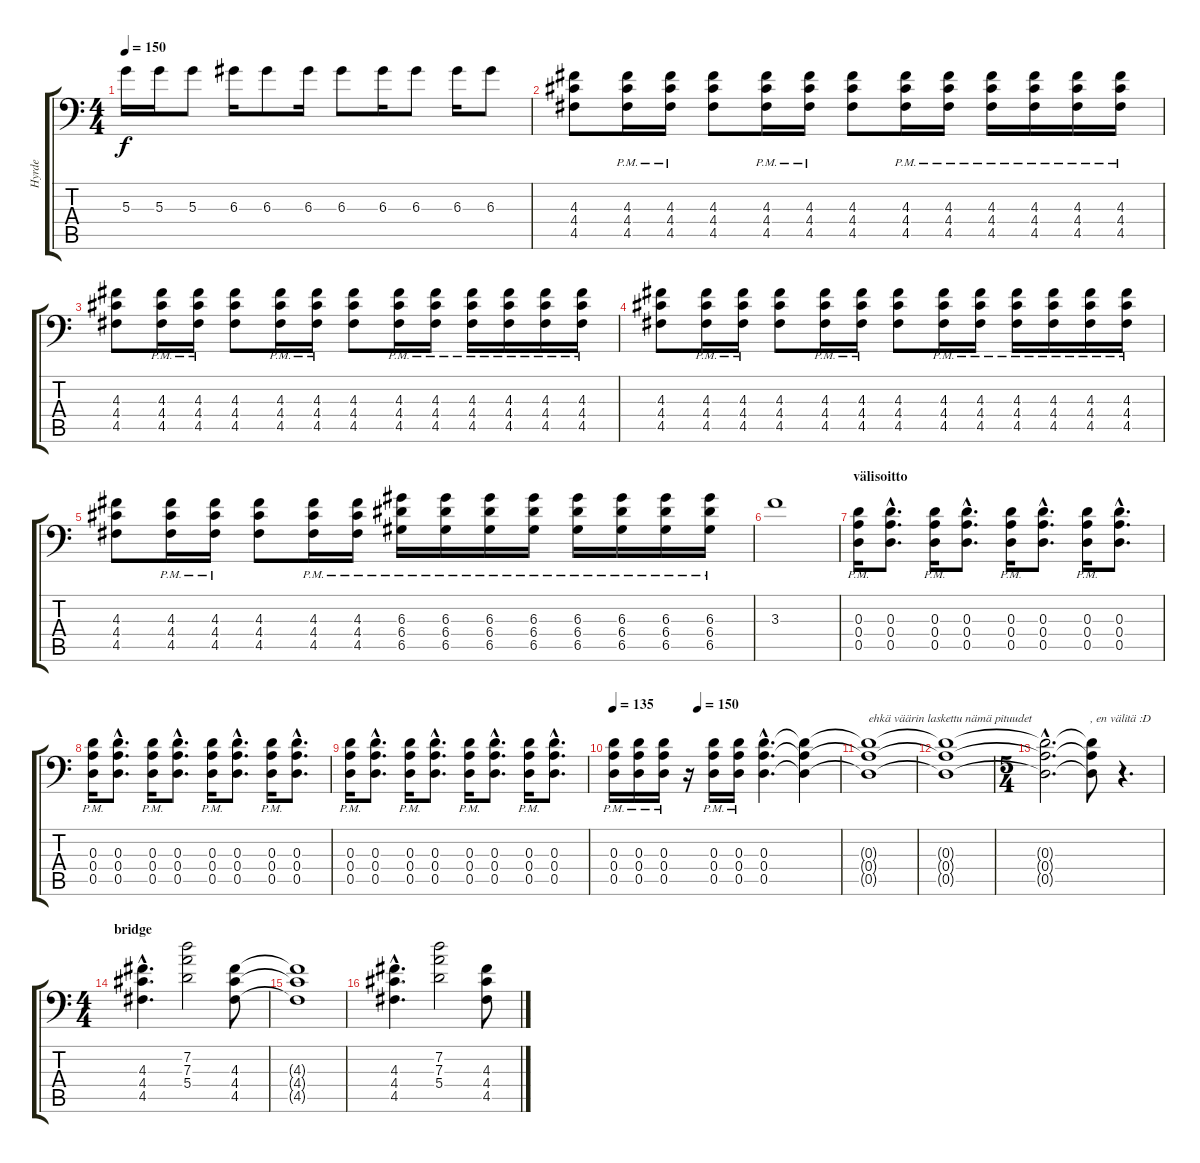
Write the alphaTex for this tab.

\track ("Hyrde" "Hyrde") {instrument distortionguitar}
\staff {score tabs}
\tuning (B3 G3 D3 A2 D2 A1) {hide}
\ts (4 4)
\tempo 150
\clef f4
\ks c
5.3{t}.16{dy f} 5.3.16 5.3.8 6.3.16 6.3.8 6.3.16 6.3.8 6.3.16 6.3.8 6.3.16 6.3.8 |
(4.3 4.4 4.5).8 (4.3{pm} 4.4{pm} 4.5{pm}).16 (4.3{pm} 4.4{pm} 4.5{pm}).16 (4.3 4.4 4.5).8 (4.3{pm} 4.4{pm} 4.5{pm}).16 (4.3{pm} 4.4{pm} 4.5{pm}).16 (4.3 4.4 4.5).8 (4.3{pm} 4.4{pm} 4.5{pm}).16 (4.3{pm} 4.4{pm} 4.5{pm}).16 (4.3{pm} 4.4{pm} 4.5{pm}).16 (4.3{pm} 4.4{pm} 4.5{pm}).16 (4.3{pm} 4.4{pm} 4.5{pm}).16 (4.3{pm} 4.4{pm} 4.5{pm}).16 |
(4.3 4.4 4.5).8 (4.3{pm} 4.4{pm} 4.5{pm}).16 (4.3{pm} 4.4{pm} 4.5{pm}).16 (4.3 4.4 4.5).8 (4.3{pm} 4.4{pm} 4.5{pm}).16 (4.3{pm} 4.4{pm} 4.5{pm}).16 (4.3 4.4 4.5).8 (4.3{pm} 4.4{pm} 4.5{pm}).16 (4.3{pm} 4.4{pm} 4.5{pm}).16 (4.3{pm} 4.4{pm} 4.5{pm}).16 (4.3{pm} 4.4{pm} 4.5{pm}).16 (4.3{pm} 4.4{pm} 4.5{pm}).16 (4.3{pm} 4.4{pm} 4.5{pm}).16 |
(4.3 4.4 4.5).8 (4.3{pm} 4.4{pm} 4.5{pm}).16 (4.3{pm} 4.4{pm} 4.5{pm}).16 (4.3 4.4 4.5).8 (4.3{pm} 4.4{pm} 4.5{pm}).16 (4.3{pm} 4.4{pm} 4.5{pm}).16 (4.3 4.4 4.5).8 (4.3{pm} 4.4{pm} 4.5{pm}).16 (4.3{pm} 4.4{pm} 4.5{pm}).16 (4.3{pm} 4.4{pm} 4.5{pm}).16 (4.3{pm} 4.4{pm} 4.5{pm}).16 (4.3{pm} 4.4{pm} 4.5{pm}).16 (4.3{pm} 4.4{pm} 4.5{pm}).16 |
(4.3 4.4 4.5).8 (4.3{pm} 4.4{pm} 4.5{pm}).16 (4.3{pm} 4.4{pm} 4.5{pm}).16 (4.3 4.4 4.5).8 (4.3{pm} 4.4{pm} 4.5{pm}).16 (4.3{pm} 4.4{pm} 4.5{pm}).16 (6.3{pm} 6.4{pm} 6.5{pm}).16 (6.3{pm} 6.4{pm} 6.5{pm}).16 (6.3{pm} 6.4{pm} 6.5{pm}).16 (6.3{pm} 6.4{pm} 6.5{pm}).16 (6.3{pm} 6.4{pm} 6.5{pm}).16 (6.3{pm} 6.4{pm} 6.5{pm}).16 (6.3{pm} 6.4{pm} 6.5{pm}).16 (6.3{pm} 6.4{pm} 6.5{pm}).16 |
3.3.1 |
\section ("" "välisoitto")
(0.3{pm} 0.4{pm} 0.5{pm}).16 (0.3{hac} 0.4{hac} 0.5{hac}).8{d} (0.3{pm} 0.4{pm} 0.5{pm}).16 (0.3{hac} 0.4{hac} 0.5{hac}).8{d} (0.3{pm} 0.4{pm} 0.5{pm}).16 (0.3{hac} 0.4{hac} 0.5{hac}).8{d} (0.3{pm} 0.4{pm} 0.5{pm}).16 (0.3{hac} 0.4{hac} 0.5{hac}).8{d} |
(0.3{pm} 0.4{pm} 0.5{pm}).16 (0.3{hac} 0.4{hac} 0.5{hac}).8{d} (0.3{pm} 0.4{pm} 0.5{pm}).16 (0.3{hac} 0.4{hac} 0.5{hac}).8{d} (0.3{pm} 0.4{pm} 0.5{pm}).16 (0.3{hac} 0.4{hac} 0.5{hac}).8{d} (0.3{pm} 0.4{pm} 0.5{pm}).16 (0.3{hac} 0.4{hac} 0.5{hac}).8{d} |
(0.3{pm} 0.4{pm} 0.5{pm}).16 (0.3{hac} 0.4{hac} 0.5{hac}).8{d} (0.3{pm} 0.4{pm} 0.5{pm}).16 (0.3{hac} 0.4{hac} 0.5{hac}).8{d} (0.3{pm} 0.4{pm} 0.5{pm}).16 (0.3{hac} 0.4{hac} 0.5{hac}).8{d} (0.3{pm} 0.4{pm} 0.5{pm}).16 (0.3{hac} 0.4{hac} 0.5{hac}).8{d} |
\tempo (150 0.375)
\tempo 135
(0.3{pm} 0.4{pm} 0.5{pm}).16 (0.3{pm} 0.4{pm} 0.5{pm}).16 (0.3{pm} 0.4{pm} 0.5{pm}).16 r.16 (0.3{pm} 0.4{pm} 0.5{pm}).16 (0.3{pm} 0.4{pm} 0.5{pm}).16 (0.3{hac} 0.4{hac} 0.5{hac}).4{d} (0.3{t} 0.4{t} 0.5{t}).4 |
(0.3{t} 0.4{t} 0.5{t}).1{txt "ehkä väärin laskettu nämä pituudet"} |
(0.3{t} 0.4{t} 0.5{t}).1 |
\ts (5 4)
(0.3{hac t} 0.4{hac t} 0.5{hac t}).2{d txt "               , en välitä :D"} (0.3{t} 0.4{t} 0.5{t}).8 r.4{d} |
\ts (4 4)
\section ("" "bridge")
(4.3{hac} 4.4{hac} 4.5{hac}).4{d} (7.2 7.3 5.4).2 (4.3 4.4 4.5).8 |
(4.3{t} 4.4{t} 4.5{t}).1 |
(4.3{hac} 4.4{hac} 4.5{hac}).4{d} (7.2 7.3 5.4).2 (4.3 4.4 4.5).8
